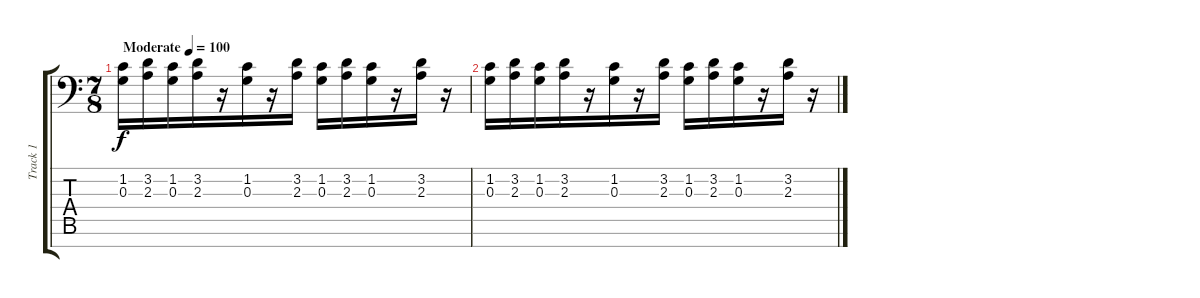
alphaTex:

\track ("Track 1" "Track 1") {instrument harmonica}
\staff {score tabs}
\tuning (E4 B3 G3 D3 A2 E2 A1) {hide}
\ts (7 8)
\tempo (100 "Moderate")
\clef f4
\ks c
(1.2 0.3).16{dy f instrument harmonica} (3.2 2.3).16 (1.2 0.3).16 (3.2 2.3).16 r.16 (1.2 0.3).16 r.16 (3.2 2.3).16 (1.2 0.3).16 (3.2 2.3).16 (1.2 0.3).16 r.16 (3.2 2.3).16 r.16 |
(1.2 0.3).16 (3.2 2.3).16 (1.2 0.3).16 (3.2 2.3).16 r.16 (1.2 0.3).16 r.16 (3.2 2.3).16 (1.2 0.3).16 (3.2 2.3).16 (1.2 0.3).16 r.16 (3.2 2.3).16 r.16
